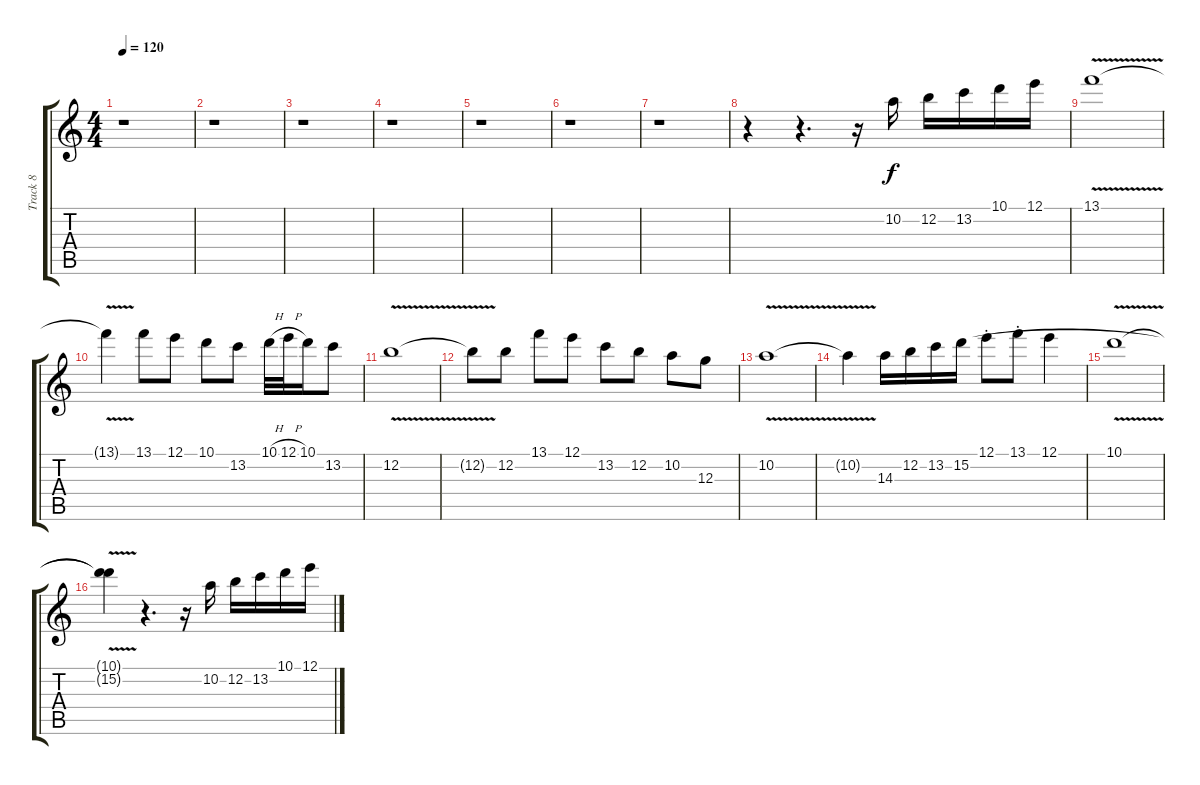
\track ("Track 8" "Track 8") {instrument overdrivenguitar}
\staff {score tabs}
\tuning (E4 B3 G3 D3 A2 D2) {hide}
\ts (4 4)
\tempo 120
\clef g2
\ks c
r.1{dy f} |
r.1 |
r.1 |
r.1 |
r.1 |
r.1 |
r.1 |
r.4 r.4{d} r.16 10.2.16 12.2.16 13.2.16 10.1.16 12.1.16 |
13.1{v}.1 |
13.1{t}.4 13.1.8 12.1.8 10.1.8 13.2.8 10.1{h}.32 12.1{h}.32 10.1.16 13.2.8 |
12.2{v}.1 |
12.2{t}.8 12.2.8 13.1.8 12.1.8 13.2.8 12.2.8 10.2.8 12.3.8 |
10.2{v}.1 |
10.2{t}.4 14.3.16 12.2.16 13.2.16 15.2.16 12.1{st}.8 13.1{st}.8 12.1.4 |
10.1{v}.1 |
(10.1{t} 15.2{t}).4 r.4{d} r.16 10.2.16 12.2.16 13.2.16 10.1.16 12.1.16
